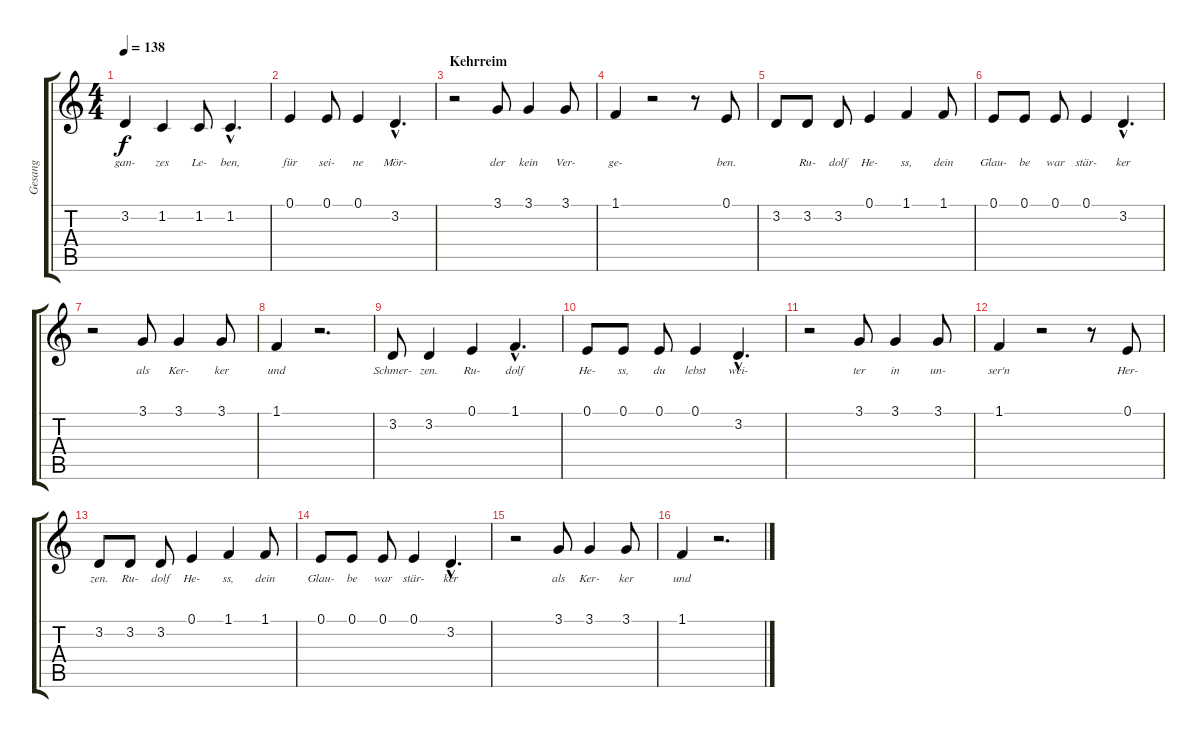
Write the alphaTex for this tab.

\track ("Gesang" "Gesang") {instrument altosax}
\staff {score tabs}
\tuning (E4 B3 G3 D3 A2 E2) {hide}
\ts (4 4)
\tempo 138
\clef g2
\ks c
3.2.4{lyrics (0 "gan-") lyrics (1 "") lyrics (2 "") lyrics (3 "") lyrics (4 "") dy f} 1.2.4{lyrics (0 "zes") lyrics (1 "") lyrics (2 "") lyrics (3 "") lyrics (4 "")} 1.2.8{lyrics (0 "Le-") lyrics (1 "") lyrics (2 "") lyrics (3 "") lyrics (4 "")} 1.2{hac}.4{d lyrics (0 "ben,") lyrics (1 "") lyrics (2 "") lyrics (3 "") lyrics (4 "")} |
0.1.4{lyrics (0 "für") lyrics (1 "") lyrics (2 "") lyrics (3 "") lyrics (4 "")} 0.1.8{lyrics (0 "sei-") lyrics (1 "") lyrics (2 "") lyrics (3 "") lyrics (4 "")} 0.1.4{lyrics (0 "ne") lyrics (1 "") lyrics (2 "") lyrics (3 "") lyrics (4 "")} 3.2{hac}.4{d lyrics (0 "Mör-") lyrics (1 "") lyrics (2 "") lyrics (3 "") lyrics (4 "")} |
\section ("" "Kehrreim")
r.2 3.1.8{lyrics (0 "der") lyrics (1 "") lyrics (2 "") lyrics (3 "") lyrics (4 "")} 3.1.4{lyrics (0 "kein") lyrics (1 "") lyrics (2 "") lyrics (3 "") lyrics (4 "")} 3.1.8{lyrics (0 "Ver-") lyrics (1 "") lyrics (2 "") lyrics (3 "") lyrics (4 "")} |
1.1.4{lyrics (0 "ge-") lyrics (1 "") lyrics (2 "") lyrics (3 "") lyrics (4 "")} r.2 r.8 0.1.8{lyrics (0 "ben.") lyrics (1 "") lyrics (2 "") lyrics (3 "") lyrics (4 "")} |
3.2.8{lyrics (0 "") lyrics (1 "") lyrics (2 "") lyrics (3 "") lyrics (4 "")} 3.2.8{lyrics (0 "Ru-") lyrics (1 "") lyrics (2 "") lyrics (3 "") lyrics (4 "")} 3.2.8{lyrics (0 "dolf") lyrics (1 "") lyrics (2 "") lyrics (3 "") lyrics (4 "")} 0.1.4{lyrics (0 "He-") lyrics (1 "") lyrics (2 "") lyrics (3 "") lyrics (4 "")} 1.1.4{lyrics (0 "ss,") lyrics (1 "") lyrics (2 "") lyrics (3 "") lyrics (4 "")} 1.1.8{lyrics (0 "dein") lyrics (1 "") lyrics (2 "") lyrics (3 "") lyrics (4 "")} |
0.1.8{lyrics (0 "Glau-") lyrics (1 "") lyrics (2 "") lyrics (3 "") lyrics (4 "")} 0.1.8{lyrics (0 "be") lyrics (1 "") lyrics (2 "") lyrics (3 "") lyrics (4 "")} 0.1.8{lyrics (0 "war") lyrics (1 "") lyrics (2 "") lyrics (3 "") lyrics (4 "")} 0.1.4{lyrics (0 "stär-") lyrics (1 "") lyrics (2 "") lyrics (3 "") lyrics (4 "")} 3.2{hac}.4{d lyrics (0 "ker") lyrics (1 "") lyrics (2 "") lyrics (3 "") lyrics (4 "")} |
r.2 3.1.8{lyrics (0 "als") lyrics (1 "") lyrics (2 "") lyrics (3 "") lyrics (4 "")} 3.1.4{lyrics (0 "Ker-") lyrics (1 "") lyrics (2 "") lyrics (3 "") lyrics (4 "")} 3.1.8{lyrics (0 "ker") lyrics (1 "") lyrics (2 "") lyrics (3 "") lyrics (4 "")} |
1.1.4{lyrics (0 "und") lyrics (1 "") lyrics (2 "") lyrics (3 "") lyrics (4 "")} r.2{d} |
3.2.8{lyrics (0 "Schmer-") lyrics (1 "") lyrics (2 "") lyrics (3 "") lyrics (4 "")} 3.2.4{lyrics (0 "zen.") lyrics (1 "") lyrics (2 "") lyrics (3 "") lyrics (4 "")} 0.1.4{lyrics (0 "Ru-") lyrics (1 "") lyrics (2 "") lyrics (3 "") lyrics (4 "")} 1.1{hac}.4{d lyrics (0 "dolf") lyrics (1 "") lyrics (2 "") lyrics (3 "") lyrics (4 "")} |
0.1.8{lyrics (0 "He-") lyrics (1 "") lyrics (2 "") lyrics (3 "") lyrics (4 "")} 0.1.8{lyrics (0 "ss,") lyrics (1 "") lyrics (2 "") lyrics (3 "") lyrics (4 "")} 0.1.8{lyrics (0 "du") lyrics (1 "") lyrics (2 "") lyrics (3 "") lyrics (4 "")} 0.1.4{lyrics (0 "lebst") lyrics (1 "") lyrics (2 "") lyrics (3 "") lyrics (4 "")} 3.2{hac}.4{d lyrics (0 "wei-") lyrics (1 "") lyrics (2 "") lyrics (3 "") lyrics (4 "")} |
r.2 3.1.8{lyrics (0 "ter") lyrics (1 "") lyrics (2 "") lyrics (3 "") lyrics (4 "")} 3.1.4{lyrics (0 "in") lyrics (1 "") lyrics (2 "") lyrics (3 "") lyrics (4 "")} 3.1.8{lyrics (0 "un-") lyrics (1 "") lyrics (2 "") lyrics (3 "") lyrics (4 "")} |
1.1.4{lyrics (0 "ser'n") lyrics (1 "") lyrics (2 "") lyrics (3 "") lyrics (4 "")} r.2 r.8 0.1.8{lyrics (0 "Her-") lyrics (1 "") lyrics (2 "") lyrics (3 "") lyrics (4 "")} |
3.2.8{lyrics (0 "zen.") lyrics (1 "") lyrics (2 "") lyrics (3 "") lyrics (4 "")} 3.2.8{lyrics (0 "Ru-") lyrics (1 "") lyrics (2 "") lyrics (3 "") lyrics (4 "")} 3.2.8{lyrics (0 "dolf") lyrics (1 "") lyrics (2 "") lyrics (3 "") lyrics (4 "")} 0.1.4{lyrics (0 "He-") lyrics (1 "") lyrics (2 "") lyrics (3 "") lyrics (4 "")} 1.1.4{lyrics (0 "ss,") lyrics (1 "") lyrics (2 "") lyrics (3 "") lyrics (4 "")} 1.1.8{lyrics (0 "dein") lyrics (1 "") lyrics (2 "") lyrics (3 "") lyrics (4 "")} |
0.1.8{lyrics (0 "Glau-") lyrics (1 "") lyrics (2 "") lyrics (3 "") lyrics (4 "")} 0.1.8{lyrics (0 "be") lyrics (1 "") lyrics (2 "") lyrics (3 "") lyrics (4 "")} 0.1.8{lyrics (0 "war") lyrics (1 "") lyrics (2 "") lyrics (3 "") lyrics (4 "")} 0.1.4{lyrics (0 "stär-") lyrics (1 "") lyrics (2 "") lyrics (3 "") lyrics (4 "")} 3.2{hac}.4{d lyrics (0 "ker") lyrics (1 "") lyrics (2 "") lyrics (3 "") lyrics (4 "")} |
r.2 3.1.8{lyrics (0 "als") lyrics (1 "") lyrics (2 "") lyrics (3 "") lyrics (4 "")} 3.1.4{lyrics (0 "Ker-") lyrics (1 "") lyrics (2 "") lyrics (3 "") lyrics (4 "")} 3.1.8{lyrics (0 "ker") lyrics (1 "") lyrics (2 "") lyrics (3 "") lyrics (4 "")} |
1.1.4{lyrics (0 "und") lyrics (1 "") lyrics (2 "") lyrics (3 "") lyrics (4 "")} r.2{d}
